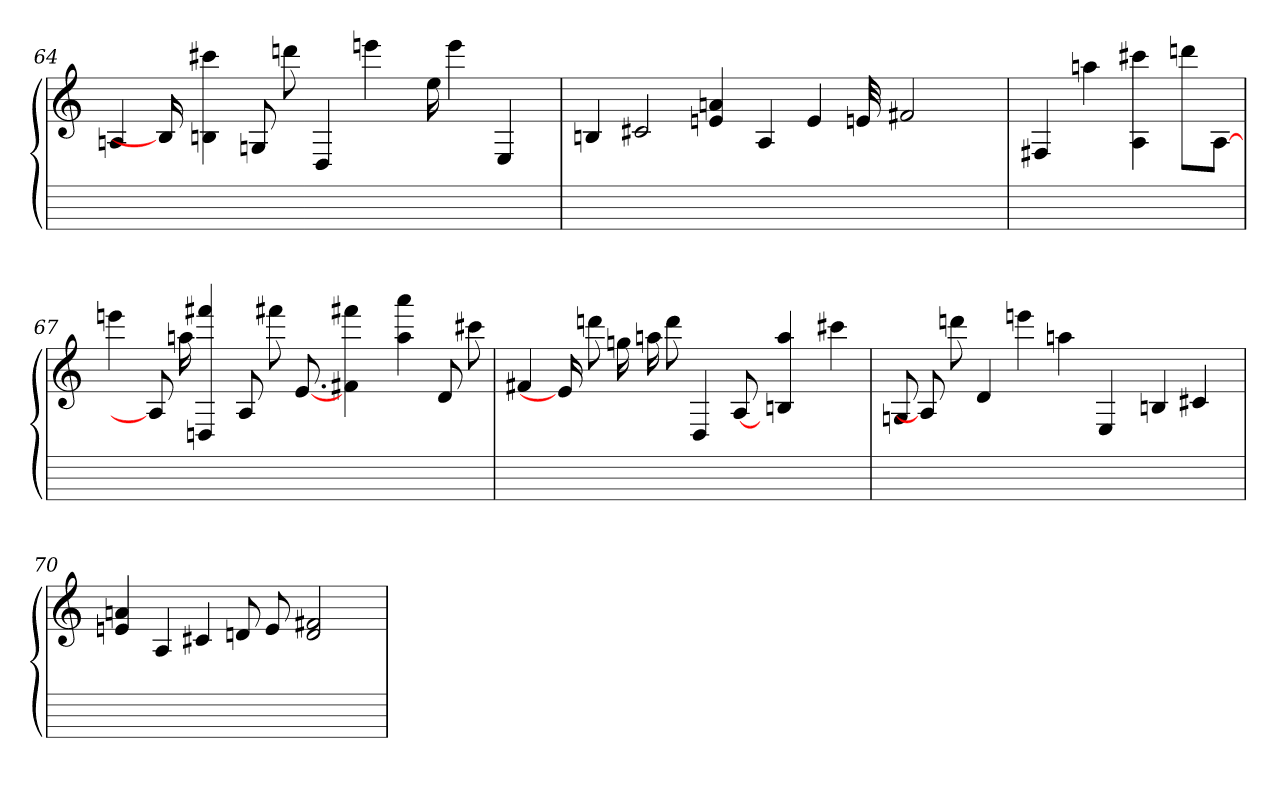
**kern	**kern
*part2	*part1
*staff2	*staff1
*	*clefG2
=64	=64
4ryy	4An
1ryy	16B]
.	4ccc#X 4Bn
.	8Gn
.	8dddn
.	4D
.	4eeen
2ryy	.
.	16ee
.	4eee
.	4E
8ryy	.
=65	=65
4ryy	4Bn
1ryy	2c#X
.	4en 4an
.	4A
2ryy	4e
.	32en
.	2f#X
4ryy	.
32ryy	.
=66	=66
4ryy	4F#X
2.ryy	4aan
.	4A 4ccc#X
.	8dddn\L
.	[8A\J
=67	=67
4ryy	4eeen
1ryy	8A]
.	16aan
.	4fff#X 4Dn
.	8A
.	8fff#X
.	[8.e
.	4f#X 4fff#X
2ryy	.
.	4aaa 4aa
.	8d
8ryy	8ccc#X
=68	=68
4ryy	4f#X
1ryy	16e]
.	8dddn
.	16ggn
.	16aan
.	8ddd
.	4D
.	[8A
.	16ryy
.	4aa 4Bn
4.ryy	.
.	4ccc#X
=69	=69
4ryy	8Gn
.	8A]
1ryy	8dddn
.	4d
.	4eeen
.	4aan
.	4E
2ryy	.
.	4Bn
.	4c#X
8ryy	.
=70	=70
4ryy	4en 4an
1ryy	4A
.	4c#X
.	8dn
.	8e
.	2d 2f#X
4ryy	.
=	=
*-	*-
